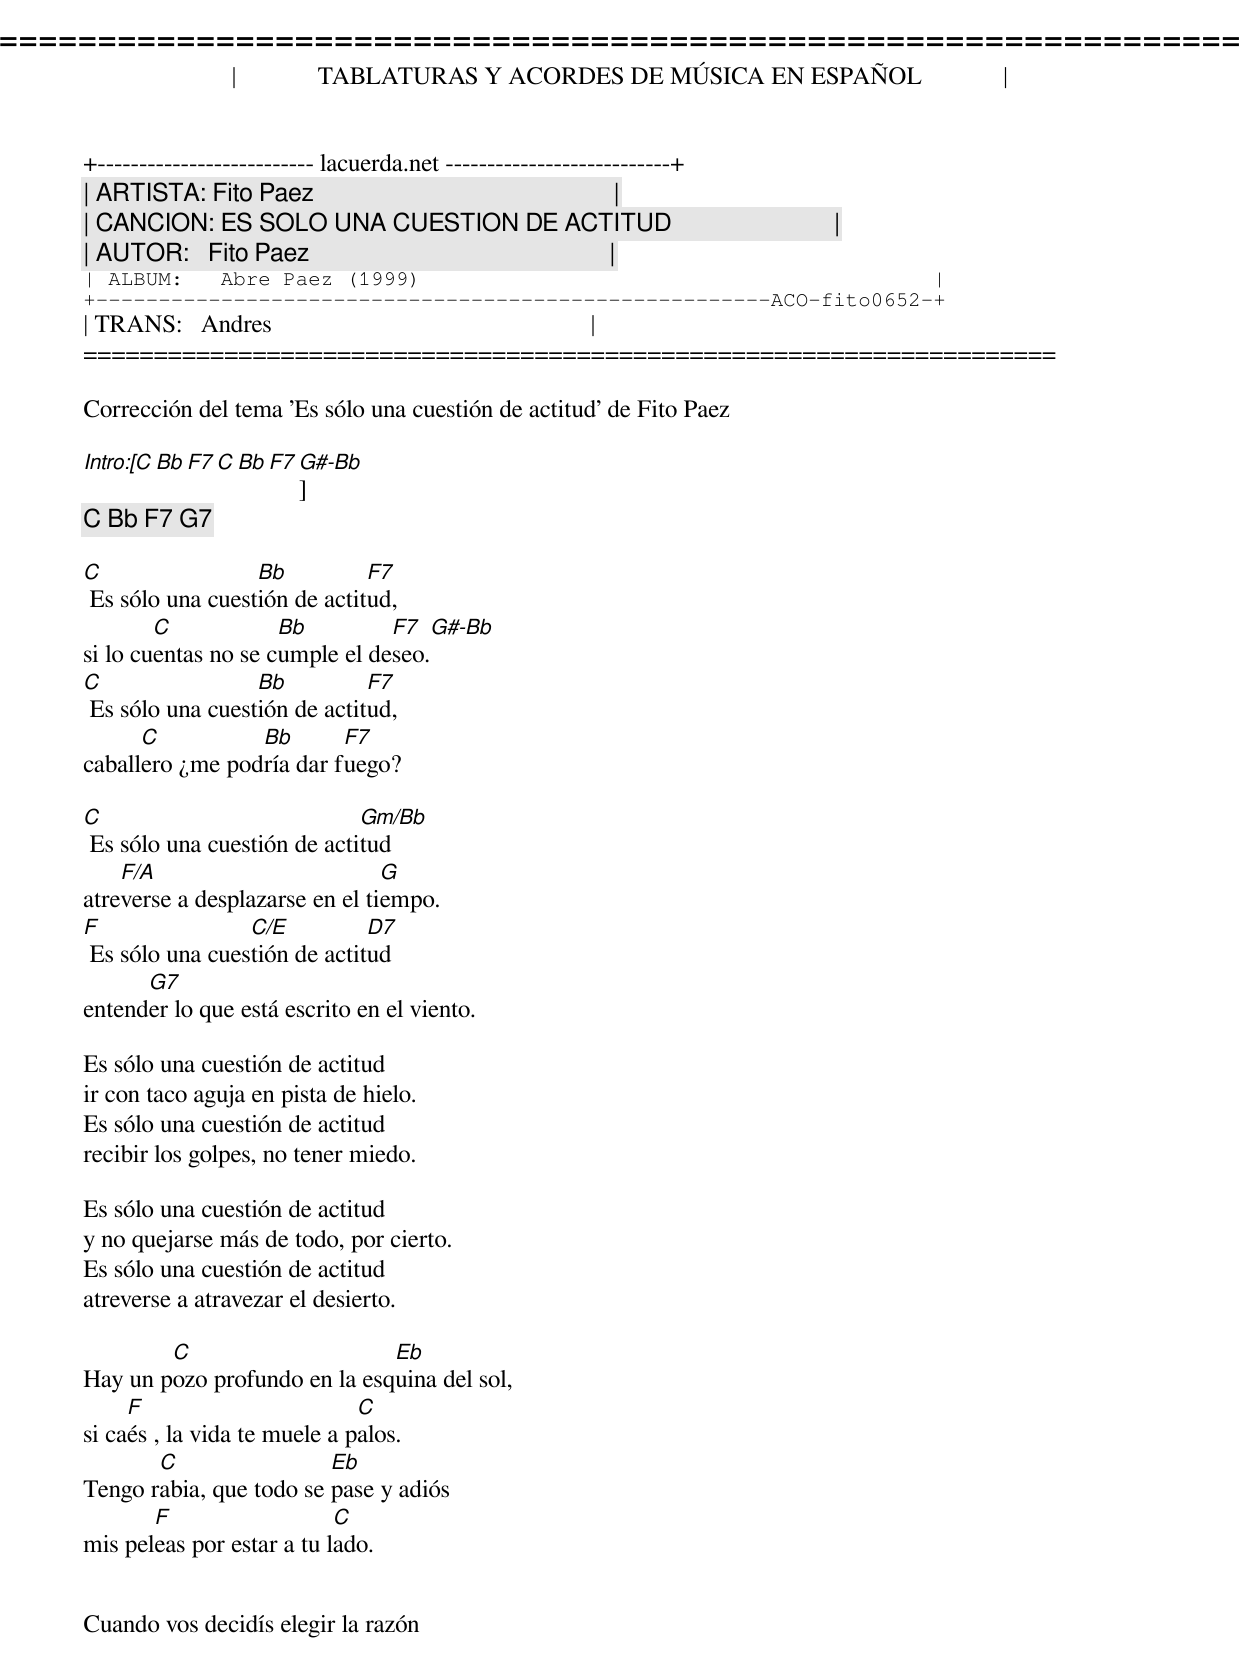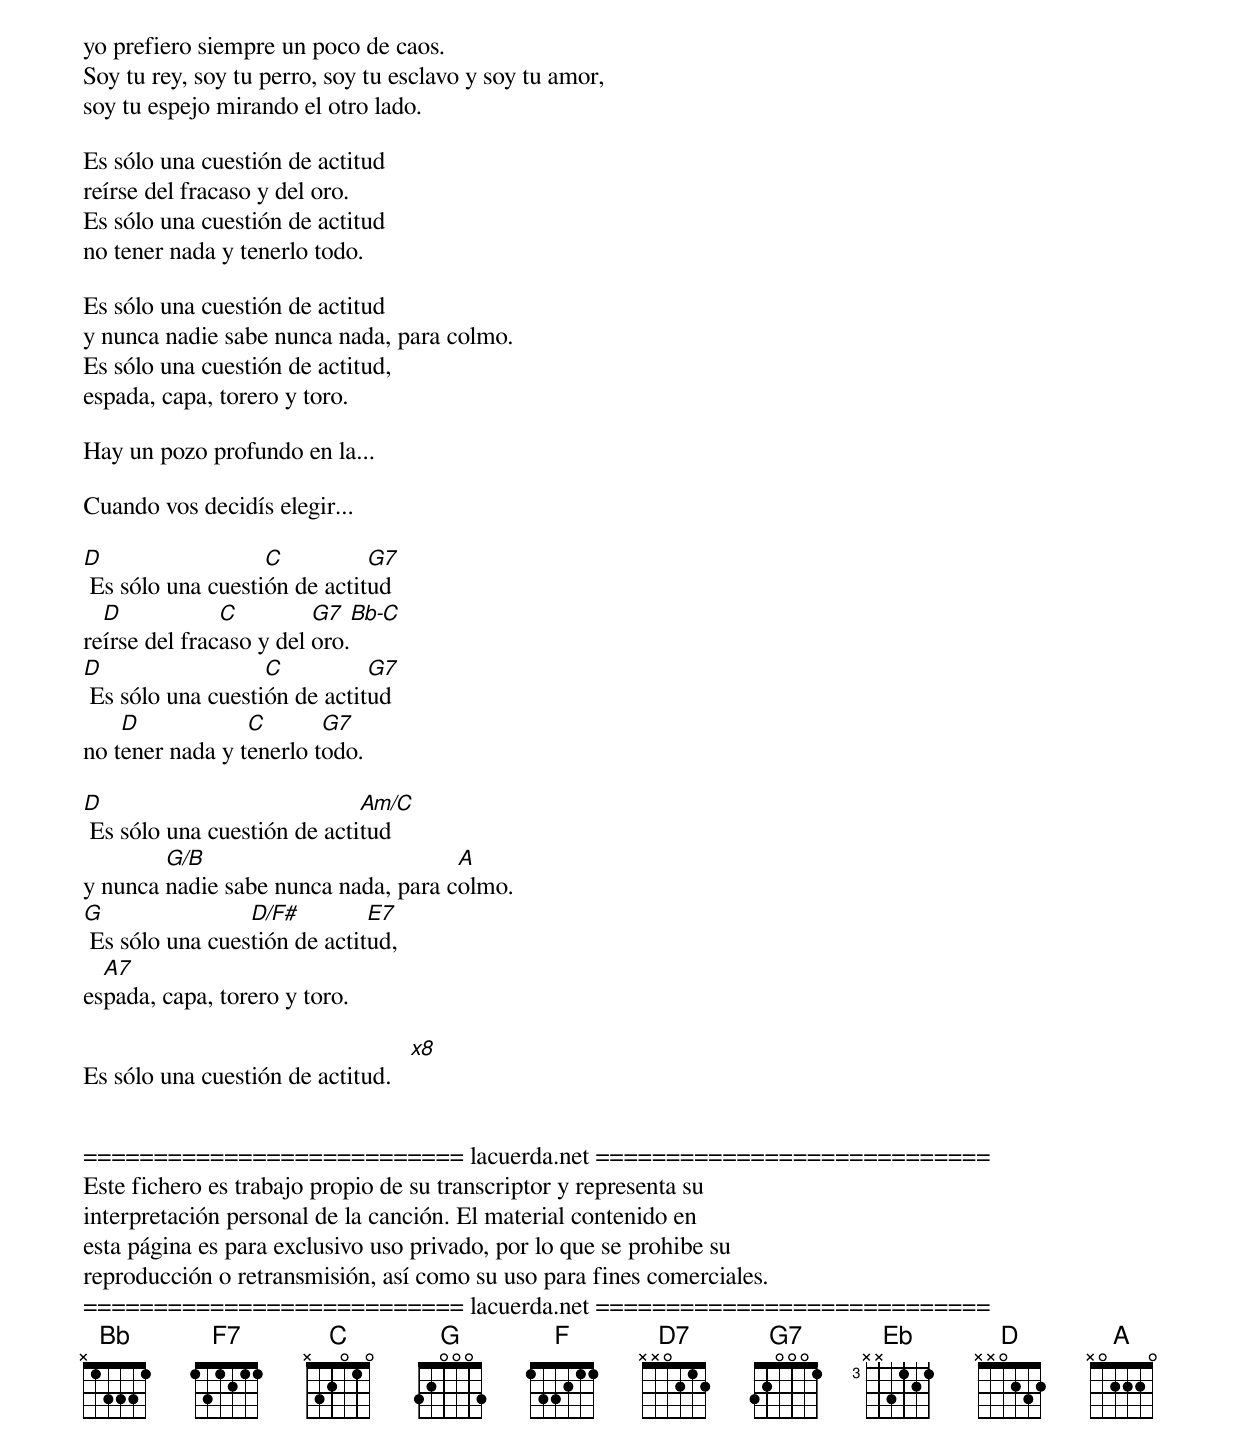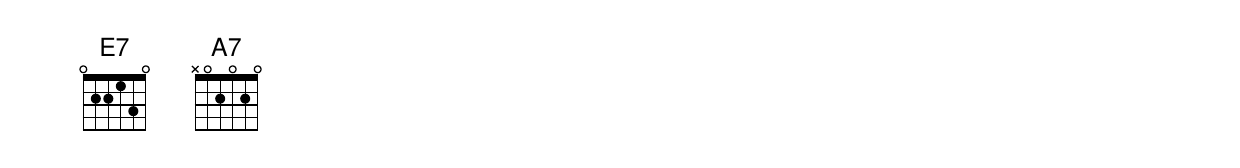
=====================================================================
|             TABLATURAS Y ACORDES DE MÚSICA EN ESPAÑOL             |
+-------------------------- lacuerda.net ---------------------------+
| ARTISTA: Fito Paez                                                |
| CANCION: ES SOLO UNA CUESTION DE ACTITUD                          |
| AUTOR:   Fito Paez                                                |
| ALBUM:   Abre Paez (1999)                                         |
+------------------------------------------------------ACO-fito0652-+
| TRANS:   Andres                                                   |
=====================================================================

Corrección del tema 'Es sólo una cuestión de actitud' de Fito Paez

Intro:[C Bb F7 C Bb F7 G#-Bb]
      [C Bb F7 G7]

C                 Bb          F7
 Es sólo una cuestión de actitud,
        C            Bb         F7  G#-Bb
si lo cuentas no se cumple el deseo.
C                 Bb          F7
 Es sólo una cuestión de actitud,
      C          Bb       F7
caballero ¿me podría dar fuego?

C                            Gm/Bb
 Es sólo una cuestión de actitud
    F/A                         G
atreverse a desplazarse en el tiempo.
F                C/E          D7
 Es sólo una cuestión de actitud
      G7
entender lo que está escrito en el viento.

Es sólo una cuestión de actitud
ir con taco aguja en pista de hielo.
Es sólo una cuestión de actitud
recibir los golpes, no tener miedo.

Es sólo una cuestión de actitud
y no quejarse más de todo, por cierto.
Es sólo una cuestión de actitud
atreverse a atravezar el desierto.

        C                     Eb
Hay un pozo profundo en la esquina del sol,
     F                        C
si caés , la vida te muele a palos.
       C                 Eb
Tengo rabia, que todo se pase y adiós
       F                   C
mis peleas por estar a tu lado.


Cuando vos decidís elegir la razón
yo prefiero siempre un poco de caos.
Soy tu rey, soy tu perro, soy tu esclavo y soy tu amor,
soy tu espejo mirando el otro lado.

Es sólo una cuestión de actitud
reírse del fracaso y del oro.
Es sólo una cuestión de actitud
no tener nada y tenerlo todo.

Es sólo una cuestión de actitud
y nunca nadie sabe nunca nada, para colmo.
Es sólo una cuestión de actitud,
espada, capa, torero y toro.

Hay un pozo profundo en la...

Cuando vos decidís elegir...

D                  C          G7
 Es sólo una cuestión de actitud
  D            C         G7   Bb-C
reírse del fracaso y del oro.
D                  C          G7
 Es sólo una cuestión de actitud
    D            C       G7
no tener nada y tenerlo todo.

D                            Am/C
 Es sólo una cuestión de actitud
        G/B                          A
y nunca nadie sabe nunca nada, para colmo.
G                D/F#         E7
 Es sólo una cuestión de actitud,
  A7
espada, capa, torero y toro.

Es sólo una cuestión de actitud.   [x8]


=========================== lacuerda.net ============================
Este fichero es trabajo propio de su transcriptor y representa su
interpretación personal de la canción. El material contenido en
esta página es para exclusivo uso privado, por lo que se prohibe su
reproducción o retransmisión, así como su uso para fines comerciales.
=========================== lacuerda.net ============================
